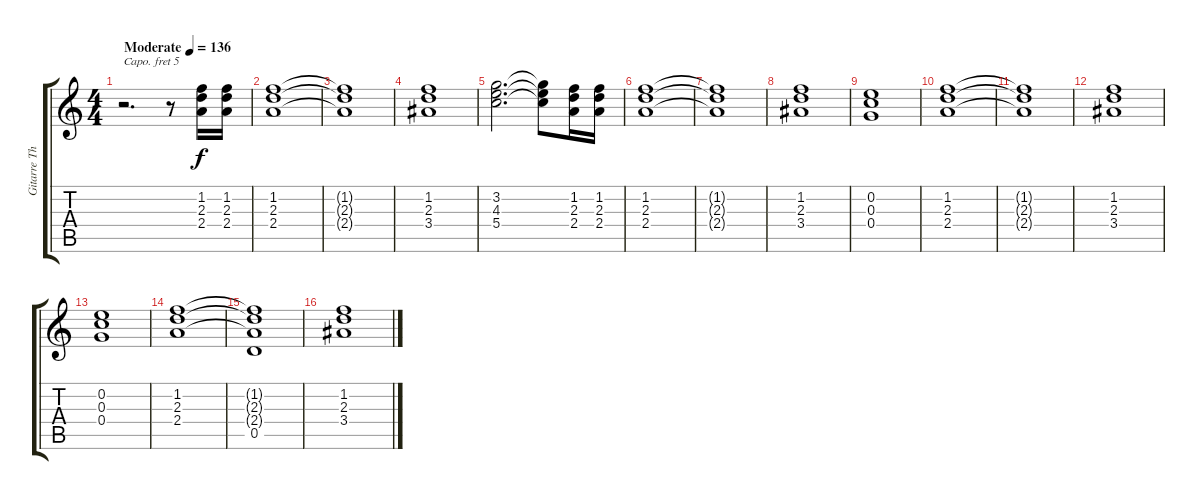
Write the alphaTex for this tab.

\track ("Gitarre Thees" "Gitarre Th") {instrument distortionguitar}
\staff {score tabs}
\capo 5
\tuning (E4 B3 G3 D3 A2 E2) {hide}
\ts (4 4)
\tempo (136 "Moderate")
\clef g2
\ks c
r.2{d dy f instrument distortionguitar} r.8 (1.2 2.3 2.4).16 (1.2 2.3 2.4).16 |
(1.2 2.3 2.4).1 |
(1.2{t} 2.3{t} 2.4{t}).1 |
(1.2 2.3 3.4).1 |
(3.2 4.3 5.4).2{d} (3.2{t} 4.3{t} 5.4{t}).8 (1.2 2.3 2.4).16 (1.2 2.3 2.4).16 |
(1.2 2.3 2.4).1 |
(1.2{t} 2.3{t} 2.4{t}).1 |
(1.2 2.3 3.4).1 |
(0.2 0.3 0.4).1 |
(1.2 2.3 2.4).1 |
(1.2{t} 2.3{t} 2.4{t}).1 |
(1.2 2.3 3.4).1 |
(0.2 0.3 0.4).1 |
(1.2 2.3 2.4).1 |
(1.2{t} 2.3{t} 2.4{t} 0.5).1 |
(1.2 2.3 3.4).1
